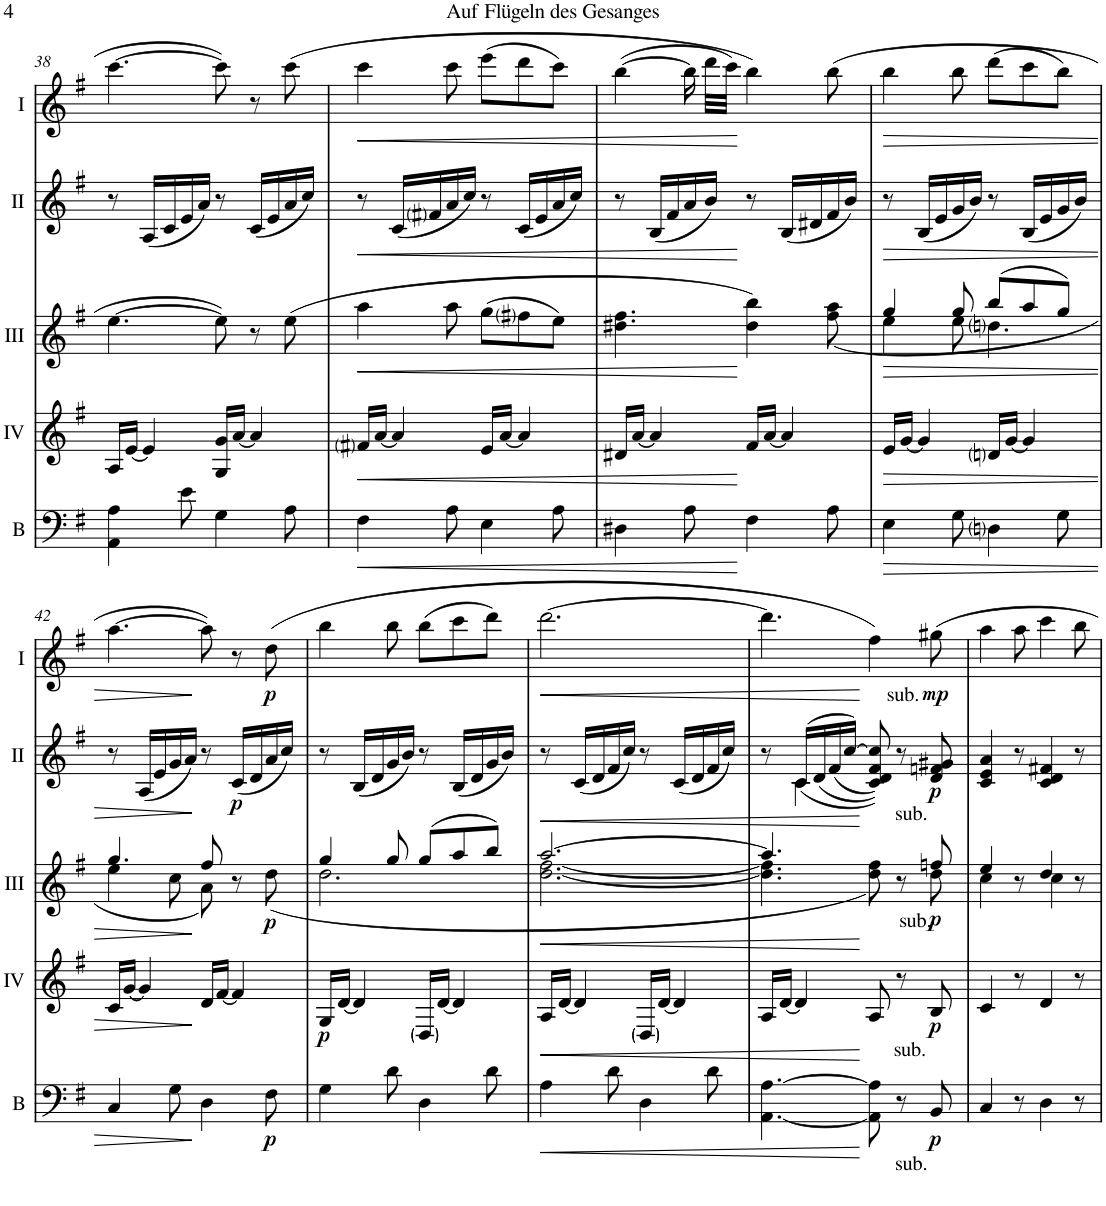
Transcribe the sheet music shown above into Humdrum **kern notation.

**kern	**dynam	**kern	**dynam	**kern	**dynam	**kern	**dynam	**kern	**dynam
*part5	*part5	*part4	*part4	*part3	*part3	*part2	*part2	*part1	*part1
*staff5	*staff5	*staff4	*staff4	*staff3	*staff3	*staff2	*staff2	*staff1	*staff1
*I"Bass	*	*I"Acc. 4	*	*I"Acc. 3	*	*I"Acc. 2	*	*I"Acc. 1	*
*I'B	*	*	*	*	*	*	*	*	*
!!LO:PB:g=z
*clefF4	*	*clefG2	*	*clefG2	*	*clefG2	*	*clefG2	*
*Trd7c12	*	*Trd7c12	*	*Trd7c12	*	*	*	*	*
*k[f#]	*	*k[f#]	*	*k[f#]	*	*k[f#]	*	*k[f#]	*
*M6/8	*	*M6/8	*	*M6/8	*	*M6/8	*	*M6/8	*
=38	=38	=38	=38	=38	=38	=38	=38	=38	=38
4AA\ 4A\	.	16A/LL	.	[4.ee\	.	8r	.	[4.cc\	.
.	.	[16e/JJ	.	.	.	.	.	.	.
.	.	4e/]	.	.	.	(16A/LL	.	.	.
.	.	.	.	.	.	16c/	.	.	.
8e\	.	.	.	.	.	16e/	.	.	.
.	.	.	.	.	.	16a/JJ)	.	.	.
4G\	.	16G/ 16g/LL	.	8ee\]	.	8r	.	8cc\]	.
.	.	[16a/JJ	.	.	.	.	.	.	.
.	.	4a/]	.	8r	.	(16c/LL	.	8r	.
.	.	.	.	.	.	16e/	.	.	.
8A\	.	.	.	(8ee\	.	16a/	.	(8cc\	.
.	.	.	.	.	.	16cc/JJ)	.	.	.
=39	=39	=39	=39	=39	=39	=39	=39	=39	=39
!	!LO:HP:b	!	!LO:HP:b	!	!LO:HP:b	!	!LO:HP:b	!	!LO:HP:b
4F#\	<	16f#i/LL	<	4aa\	<	8r	<	4cc\	<
.	.	[16a/JJ	.	.	.	.	.	.	.
.	.	4a/]	.	.	.	(16c/LL	.	.	.
.	.	.	.	.	.	16f#i/	.	.	.
8A\	.	.	.	8aa\	.	16a/	.	8cc\	.
.	.	.	.	.	.	16cc/JJ)	.	.	.
4E\	.	16e/LL	.	(8gg\L	.	8r	.	(8ee\L	.
.	.	[16a/JJ	.	.	.	.	.	.	.
.	.	4a/]	.	8ff#i\	.	(16c/LL	.	8dd\	.
.	.	.	.	.	.	16e/	.	.	.
8A\	.	.	.	8ee\J)	.	16a/	.	8cc\J)	.
.	.	.	.	.	.	16cc/JJ)	.	.	.
=40	=40	=40	=40	=40	=40	=40	=40	=40	=40
4D#X\	.	16d#X/LL	.	4.dd#X\ 4.ff#\	.	8r	.	([4b\	.
.	.	[16a/JJ	.	.	.	.	.	.	.
.	.	4a/]	.	.	.	(16B/LL	.	.	.
.	.	.	.	.	.	16f#/	.	.	.
8A\	.	.	.	.	.	16a/	.	16b\]	.
.	.	.	.	.	.	16b/JJ)	.	32dd\LLL	.
.	.	.	.	.	.	.	.	32cc\JJJ)	.
4F#\	[	16f#/LL	[	4dd#\ 4bb\)	[	8r	[	4b\)	[
.	.	[16a/JJ	.	.	.	.	.	.	.
.	.	4a/]	.	.	.	(16B/LL	.	.	.
.	.	.	.	.	.	16d#X/	.	.	.
8A\	.	.	.	(8ff#\ 8aa\	.	16f#/	.	(8b\	.
.	.	.	.	.	.	16b/JJ)	.	.	.
=41	=41	=41	=41	=41	=41	=41	=41	=41	=41
!	!LO:HP:b	!	!LO:HP:b	!	!LO:HP:b	!	!LO:HP:b	!	!LO:HP:b
*	*	*	*	*^	*	*	*	*	*
4E\	>	16e/LL	>	4gg/	4ee\	>	8r	>	4b\	>
.	.	[16g/JJ	.	.	.	.	.	.	.	.
.	.	4g/]	.	.	.	.	(16B/LL	.	.	.
.	.	.	.	.	.	.	16e/	.	.	.
8G\	.	.	.	8gg/	8ee\	.	16g/	.	8b\	.
.	.	.	.	.	.	.	16b/JJ)	.	.	.
4Dni\	.	16dni/LL	.	(8bb/L	4.ddni\	.	8r	.	(8dd\L	.
.	.	[16g/JJ	.	.	.	.	.	.	.	.
.	.	4g/]	.	8aa/	.	.	(16B/LL	.	8cc\	.
.	.	.	.	.	.	.	16e/	.	.	.
8G\	.	.	.	8gg/J)	.	.	16g/	.	8b\J)	.
.	.	.	.	.	.	.	16b/JJ)	.	.	.
!!LO:LB:g=z
=42	=42	=42	=42	=42	=42	=42	=42	=42	=42	=42
4C/	.	16c/LL	.	4.gg/	4ee\	.	8r	.	[4.a\	.
.	.	[16g/JJ	.	.	.	.	.	.	.	.
.	.	4g/]	.	.	.	.	(16A/LL	.	.	.
.	.	.	.	.	.	.	16e/	.	.	.
8G\	.	.	.	.	8cc\	.	16g/	.	.	.
.	.	.	.	.	.	.	16a/JJ)	.	.	.
4D\	]	16d/LL	]	8ff#/	8a\)	]	8r	]	8a\])	]
.	.	[16f#/JJ	.	.	.	.	.	.	.	.
!	!	!	!	!	!	!	!	!LO:DY:b	!	!
.	.	4f#/]	.	8r	8ryy	.	(16c/LL	p	8r	.
.	.	.	.	.	.	.	16d/	.	.	.
!	!LO:DY:b	!	!	!	!	!LO:DY:b	!	!	!	!LO:DY:b
8F#\	p	.	.	8dd\	(8ryy	p	16a/	.	(8d\	p
.	.	.	.	.	.	.	16cc/JJ)	.	.	.
=43	=43	=43	=43	=43	=43	=43	=43	=43	=43	=43
!	!	!	!LO:DY:b	!	!	!	!	!	!	!
4G\	.	16G/LL	p	4gg/	2.dd\	.	8r	.	4b\	.
.	.	[16d/JJ	.	.	.	.	.	.	.	.
.	.	4d/]	.	.	.	.	(16B/LL	.	.	.
.	.	.	.	.	.	.	16d/	.	.	.
8d\	.	.	.	8gg/	.	.	16g/	.	8b\	.
.	.	.	.	.	.	.	16b/JJ)	.	.	.
4D\	.	16D/LL	.	(8gg/L	.	.	8r	.	(8b\L	.
.	.	[16d/JJ	.	.	.	.	.	.	.	.
.	.	4d/]	.	8aa/	.	.	(16B/LL	.	8cc\	.
.	.	.	.	.	.	.	16d/	.	.	.
8d\	.	.	.	8bb/J)	.	.	16g/	.	8dd\J)	.
.	.	.	.	.	.	.	16b/JJ)	.	.	.
=44	=44	=44	=44	=44	=44	=44	=44	=44	=44	=44
!	!LO:HP:b	!	!LO:HP:b	!	!	!LO:HP:b	!	!LO:HP:b	!	!LO:HP:b
4A\	<	16A/LL	<	[2.aa/	[2.dd\ [2.ff#\	<	8r	<	[2.dd\	<
.	.	[16d/JJ	.	.	.	.	.	.	.	.
.	.	4d/]	.	.	.	.	(16c/LL	.	.	.
.	.	.	.	.	.	.	16d/	.	.	.
8d\	.	.	.	.	.	.	16f#/	.	.	.
.	.	.	.	.	.	.	16cc/JJ)	.	.	.
4D\	.	16D/LL	.	.	.	.	8r	.	.	.
.	.	[16d/JJ	.	.	.	.	.	.	.	.
.	.	4d/]	.	.	.	.	(16c/LL	.	.	.
.	.	.	.	.	.	.	16d/	.	.	.
8d\	.	.	.	.	.	.	16f#/	.	.	.
.	.	.	.	.	.	.	16cc/JJ)	.	.	.
=45	=45	=45	=45	=45	=45	=45	=45	=45	=45	=45
*	*	*	*	*	*	*	*^	*	*	*
[4.AA\ [4.A\	.	16A/LL	.	4.aa/]	4.dd\] 4.ff#\]	.	8r	8ryy	.	4.dd\]	.
.	.	[16d/JJ	.	.	.	.	.	.	.	.	.
.	.	4d/]	.	.	.	.	(16c/LL	4c\	.	.	.
.	.	.	.	.	.	.	(<16d/	.	.	.	.
.	.	.	.	.	.	.	(<16f#/	.	.	.	.
.	.	.	.	.	.	.	[16cc/JJ)	.	.	.	.
8AA\] 8A\]	[	8A/	[	8dd\ 8ff#\)	8ryy	[	(8c/ 8d/ 8f#/ 8cc/]))	4ryy	[	4f#\)	[
8r	.	8r	.	8r	8ryy	.	8r	.	.	.	.
!	!	!	!	!	!	!	!	!	!	!LO:TX:b:t=sub.	!
!	!	!	!	!	!	!	!LO:TX:b:t=sub.	!	!	!	!
!	!	!	!	!LO:TX:b:t=sub.	!	!	!	!	!	!	!
!	!	!LO:TX:b:t=sub.	!	!	!	!	!	!	!	!	!
!LO:TX:b:t=sub.	!	!	!	!	!	!	!	!	!	!	!
!	!LO:DY:b	!	!LO:DY:b	!	!	!LO:DY:b	!	!	!LO:DY:b	!	!LO:DY:b
8BB/	p	8B/	p	8ffn/	8dd\	p	8d/ 8fn/ 8g#X/	8ryy	p	8g#X\	mp
*	*	*	*	*	*	*	*v	*v	*	*	*
=46	=46	=46	=46	=46	=46	=46	=46	=46	=46	=46
4C/	.	4c/	.	4ee/	4cc\	.	4c/ 4e/ 4a/	.	4a\	.
8r	.	8r	.	8r	8ryy	.	8r	.	8a\	.
4D\	.	4d/	.	4dd/	4cc\	.	4c/ 4d/ 4f#X/	.	4cc\	.
8r	.	8r	.	8r	8ryy	.	8r	.	8b\	.
*	*	*	*	*v	*v	*	*	*	*	*
=	=	=	=	=	=	=	=	=	=
*-	*-	*-	*-	*-	*-	*-	*-	*-	*-
